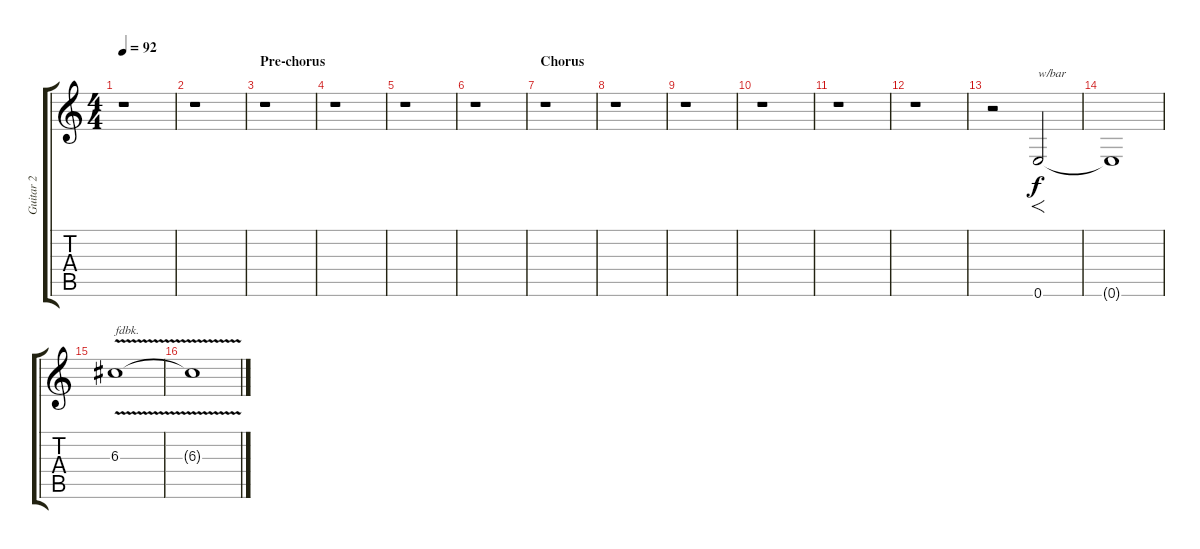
\track ("Guitar 2" "Guitar 2") {instrument distortionguitar}
\staff {score tabs}
\tuning (E4 B3 G3 D3 A2 E2) {hide}
\ts (4 4)
\tempo 92
\clef g2
\ks c
r.1{dy f} |
r.1 |
\section ("" "Pre-chorus")
r.1 |
r.1 |
r.1 |
r.1 |
\section ("" "Chorus")
r.1 |
r.1 |
r.1 |
r.1 |
r.1 |
r.1 |
r.2 0.6.2{f txt "w/bar"} |
0.6{t}.1 |
6.3{v}.1{txt "fdbk."} |
6.3{t}.1
